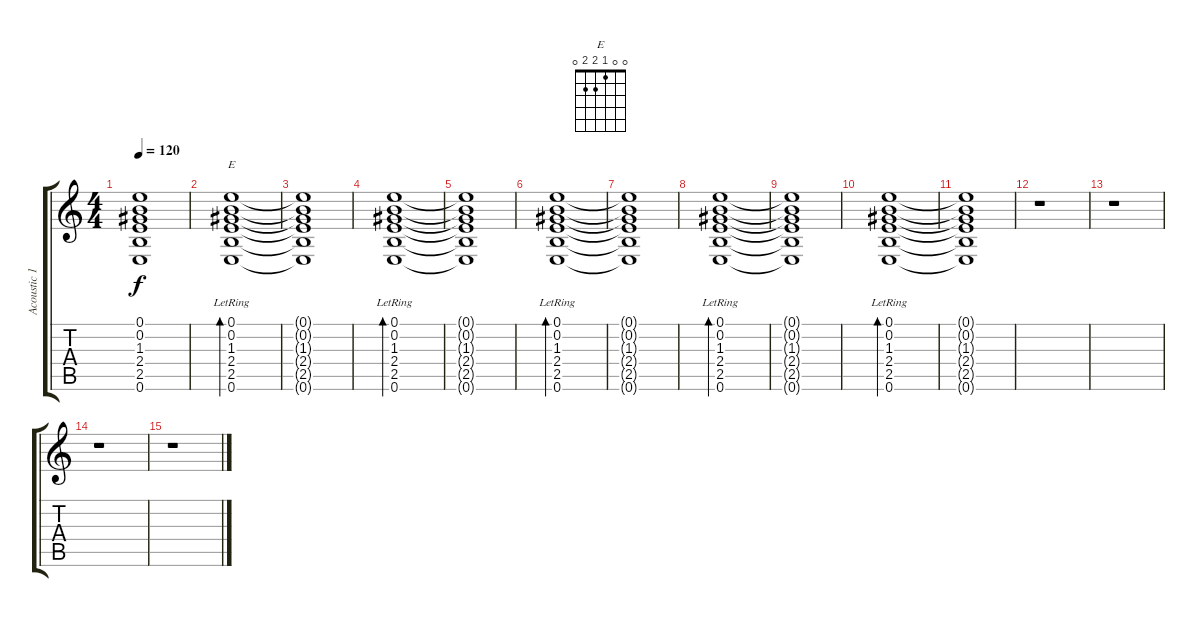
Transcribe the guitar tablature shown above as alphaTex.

\track ("Acoustic 1" "Acoustic 1") {instrument acousticguitarnylon}
\staff {score tabs}
\tuning (E4 B3 G3 D3 A2 E2) {hide}
\chord ("E" 0 0 1 2 2 0)
\ts (4 4)
\tempo 120
\clef g2
\ks c
(0.1{t} 0.2{t} 1.3{t} 2.4{t} 2.5{t} 0.6{t}).1{dy f} |
(0.1 0.2 1.3{lr} 2.4{lr} 2.5{lr} 0.6{lr}).1{bd 60 ch "E"} |
(0.1{t} 0.2{t} 1.3{t} 2.4{t} 2.5{t} 0.6{t}).1 |
(0.1 0.2 1.3{lr} 2.4{lr} 2.5{lr} 0.6{lr}).1{bd 60} |
(0.1{t} 0.2{t} 1.3{t} 2.4{t} 2.5{t} 0.6{t}).1 |
(0.1 0.2 1.3{lr} 2.4{lr} 2.5{lr} 0.6{lr}).1{bd 60} |
(0.1{t} 0.2{t} 1.3{t} 2.4{t} 2.5{t} 0.6{t}).1 |
(0.1 0.2 1.3{lr} 2.4{lr} 2.5{lr} 0.6{lr}).1{bd 60} |
(0.1{t} 0.2{t} 1.3{t} 2.4{t} 2.5{t} 0.6{t}).1 |
(0.1 0.2 1.3{lr} 2.4{lr} 2.5{lr} 0.6{lr}).1{bd 60} |
(0.1{t} 0.2{t} 1.3{t} 2.4{t} 2.5{t} 0.6{t}).1 |
r.1 |
r.1 |
r.1 |
r.1
